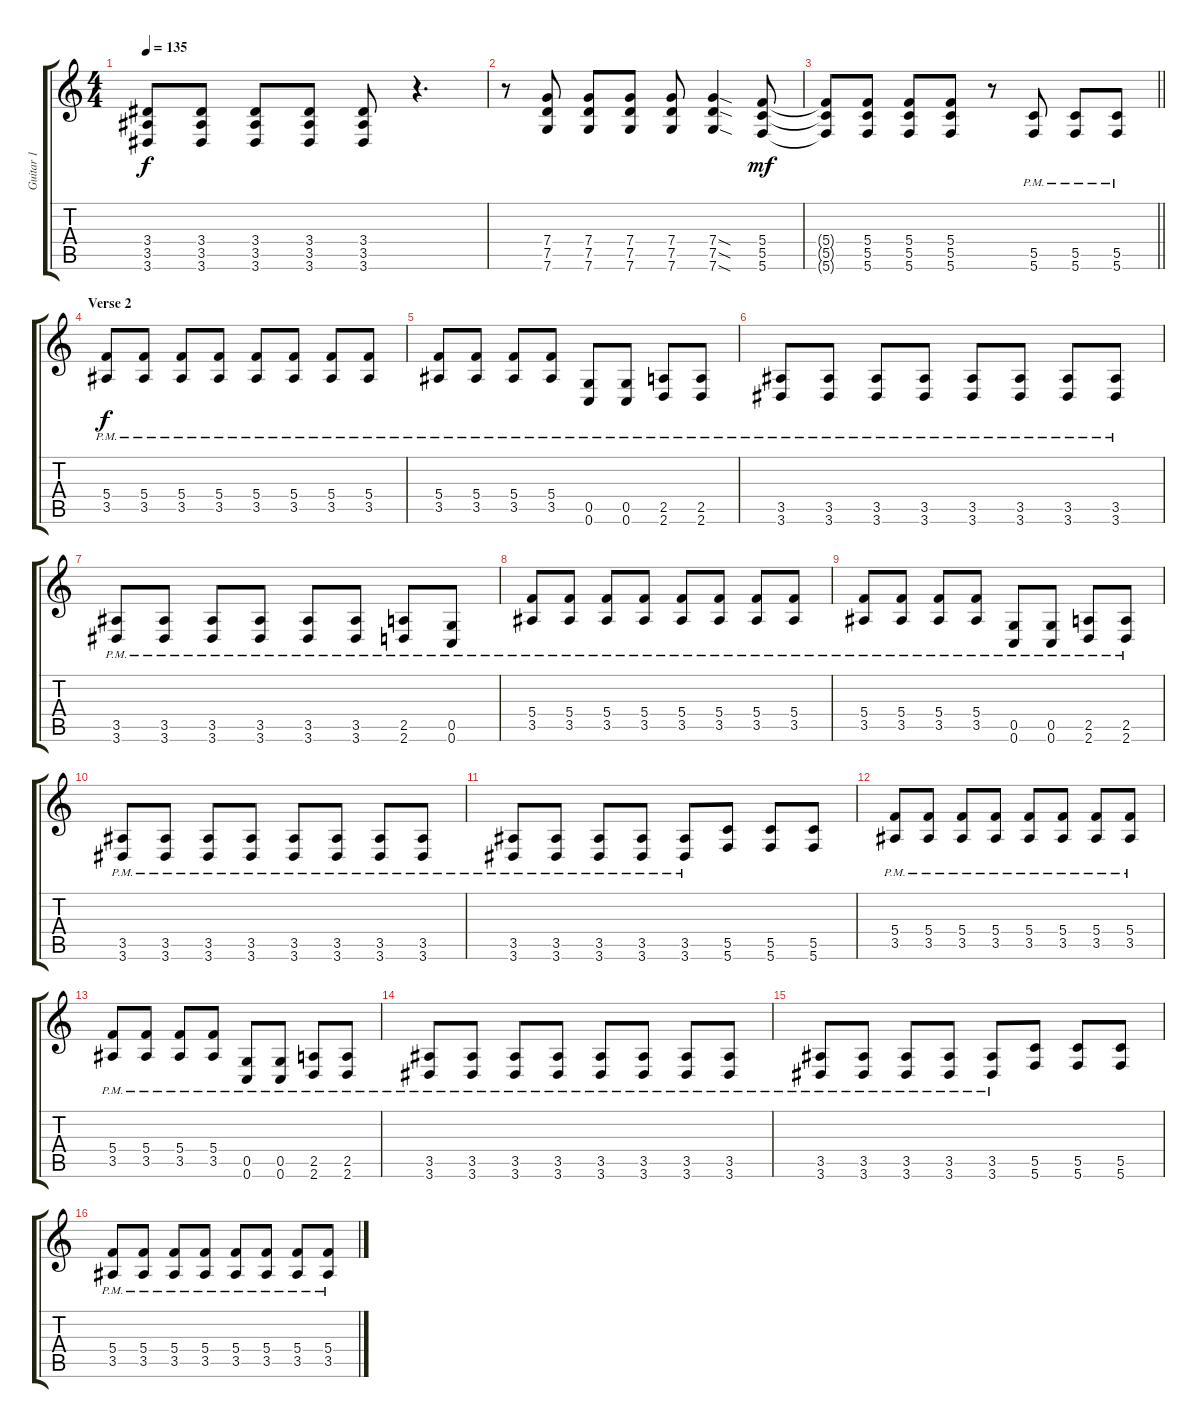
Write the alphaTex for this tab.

\track ("Guitar 1" "Guitar 1") {instrument distortionguitar}
\staff {score tabs}
\tuning (D4 A3 F3 C3 G2 C2) {hide}
\ts (4 4)
\tempo 135
\clef g2
\ks c
(3.4{t} 3.5{t} 3.6{t}).8{dy f} (3.4 3.5 3.6).8 (3.4 3.5 3.6).8 (3.4 3.5 3.6).8 (3.4 3.5 3.6).8 r.4{d} |
r.8 (7.4 7.5 7.6).8 (7.4 7.5 7.6).8 (7.4 7.5 7.6).8 (7.4 7.5 7.6).8 (7.4{sod} 7.5{sod} 7.6{sod}).4 (5.4 5.5 5.6).8{dy mf} |
\barLineRight lightlight
(5.4{t} 5.5{t} 5.6{t}).8 (5.4 5.5 5.6).8 (5.4 5.5 5.6).8 (5.4 5.5 5.6).8 r.8 (5.5{pm} 5.6{pm}).8 (5.5{pm} 5.6{pm}).8 (5.5{pm} 5.6{pm}).8 |
\section ("" "Verse 2")
(5.4{pm} 3.5{pm}).8{dy f volume 12} (5.4{pm} 3.5{pm}).8 (5.4{pm} 3.5{pm}).8 (5.4{pm} 3.5{pm}).8 (5.4{pm} 3.5{pm}).8 (5.4{pm} 3.5{pm}).8 (5.4{pm} 3.5{pm}).8 (5.4{pm} 3.5{pm}).8 |
(5.4{pm} 3.5{pm}).8 (5.4{pm} 3.5{pm}).8 (5.4{pm} 3.5{pm}).8 (5.4{pm} 3.5{pm}).8 (0.5{pm} 0.6{pm}).8 (0.5{pm} 0.6{pm}).8 (2.5{pm} 2.6{pm}).8 (2.5{pm} 2.6{pm}).8 |
(3.5{pm} 3.6{pm}).8 (3.5{pm} 3.6{pm}).8 (3.5{pm} 3.6{pm}).8 (3.5{pm} 3.6{pm}).8 (3.5{pm} 3.6{pm}).8 (3.5{pm} 3.6{pm}).8 (3.5{pm} 3.6{pm}).8 (3.5{pm} 3.6{pm}).8 |
(3.5{pm} 3.6{pm}).8 (3.5{pm} 3.6{pm}).8 (3.5{pm} 3.6{pm}).8 (3.5{pm} 3.6{pm}).8 (3.5{pm} 3.6{pm}).8 (3.5{pm} 3.6{pm}).8 (2.5{pm} 2.6{pm}).8 (0.5{pm} 0.6{pm}).8 |
(5.4{pm} 3.5{pm}).8 (5.4{pm} 3.5{pm}).8 (5.4{pm} 3.5{pm}).8 (5.4{pm} 3.5{pm}).8 (5.4{pm} 3.5{pm}).8 (5.4{pm} 3.5{pm}).8 (5.4{pm} 3.5{pm}).8 (5.4{pm} 3.5{pm}).8 |
(5.4{pm} 3.5{pm}).8 (5.4{pm} 3.5{pm}).8 (5.4{pm} 3.5{pm}).8 (5.4{pm} 3.5{pm}).8 (0.5{pm} 0.6{pm}).8 (0.5{pm} 0.6{pm}).8 (2.5{pm} 2.6{pm}).8 (2.5{pm} 2.6{pm}).8 |
(3.5{pm} 3.6{pm}).8 (3.5{pm} 3.6{pm}).8 (3.5{pm} 3.6{pm}).8 (3.5{pm} 3.6{pm}).8 (3.5{pm} 3.6{pm}).8 (3.5{pm} 3.6{pm}).8 (3.5{pm} 3.6{pm}).8 (3.5{pm} 3.6{pm}).8 |
(3.5{pm} 3.6{pm}).8 (3.5{pm} 3.6{pm}).8 (3.5{pm} 3.6{pm}).8 (3.5{pm} 3.6{pm}).8 (3.5{pm} 3.6{pm}).8 (5.5 5.6).8 (5.5 5.6).8 (5.5 5.6).8 |
(5.4{pm} 3.5{pm}).8 (5.4{pm} 3.5{pm}).8 (5.4{pm} 3.5{pm}).8 (5.4{pm} 3.5{pm}).8 (5.4{pm} 3.5{pm}).8 (5.4{pm} 3.5{pm}).8 (5.4{pm} 3.5{pm}).8 (5.4{pm} 3.5{pm}).8 |
(5.4{pm} 3.5{pm}).8 (5.4{pm} 3.5{pm}).8 (5.4{pm} 3.5{pm}).8 (5.4{pm} 3.5{pm}).8 (0.5{pm} 0.6{pm}).8 (0.5{pm} 0.6{pm}).8 (2.5{pm} 2.6{pm}).8 (2.5{pm} 2.6{pm}).8 |
(3.5{pm} 3.6{pm}).8 (3.5{pm} 3.6{pm}).8 (3.5{pm} 3.6{pm}).8 (3.5{pm} 3.6{pm}).8 (3.5{pm} 3.6{pm}).8 (3.5{pm} 3.6{pm}).8 (3.5{pm} 3.6{pm}).8 (3.5{pm} 3.6{pm}).8 |
(3.5{pm} 3.6{pm}).8 (3.5{pm} 3.6{pm}).8 (3.5{pm} 3.6{pm}).8 (3.5{pm} 3.6{pm}).8 (3.5{pm} 3.6{pm}).8 (5.5 5.6).8 (5.5 5.6).8 (5.5 5.6).8 |
(5.4{pm} 3.5{pm}).8 (5.4{pm} 3.5{pm}).8 (5.4{pm} 3.5{pm}).8 (5.4{pm} 3.5{pm}).8 (5.4{pm} 3.5{pm}).8 (5.4{pm} 3.5{pm}).8 (5.4{pm} 3.5{pm}).8 (5.4{pm} 3.5{pm}).8
